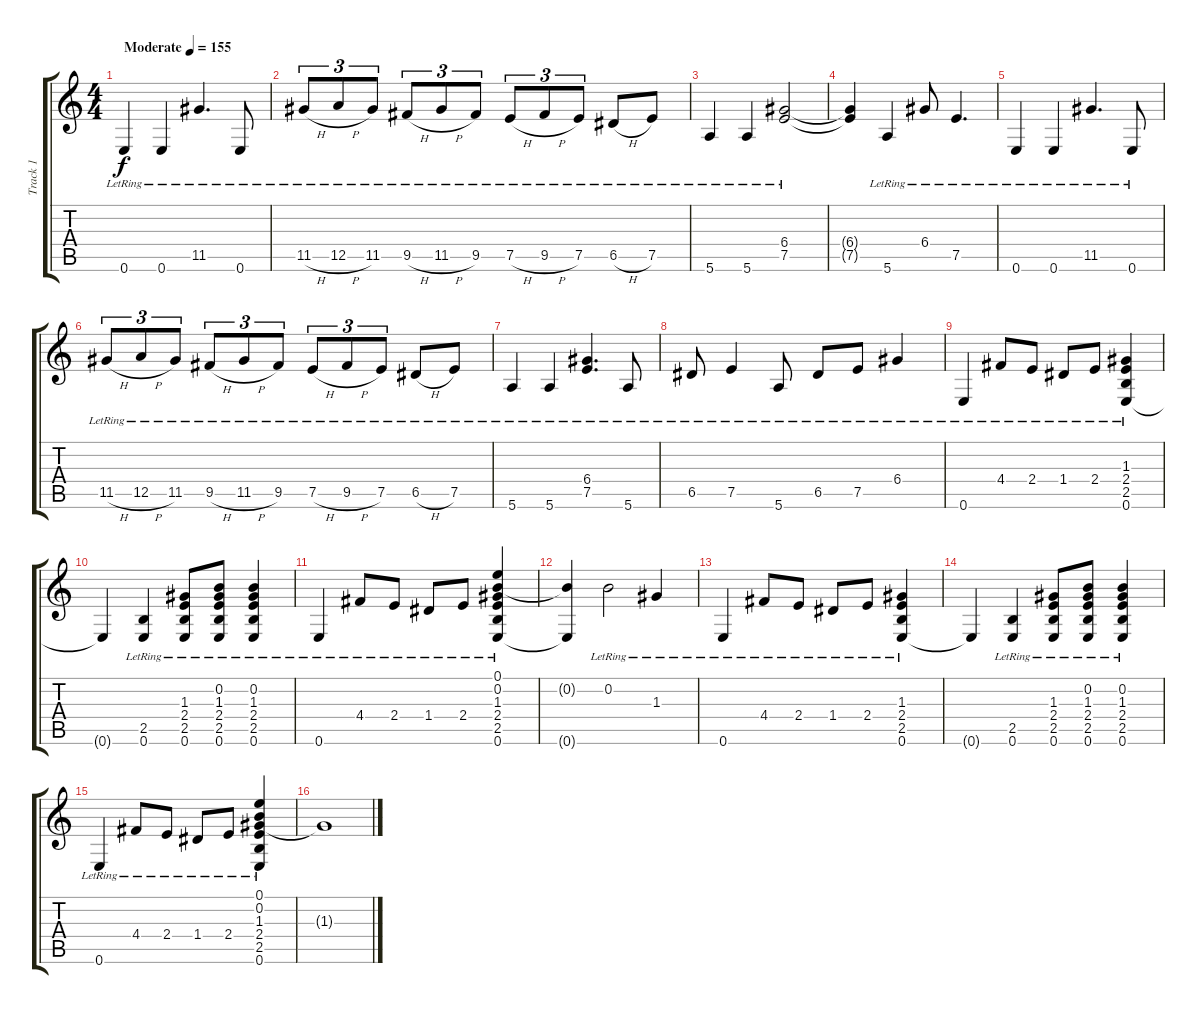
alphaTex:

\track ("Track 1" "Track 1") {instrument acousticguitarsteel}
\staff {score tabs}
\tuning (E4 B3 G3 D3 A2 E2) {hide}
\ts (4 4)
\tempo (155 "Moderate")
\clef g2
\ks c
0.6{lr}.4{dy f instrument acousticguitarsteel} 0.6{lr}.4 11.5{lr}.4{d} 0.6{lr}.8 |
11.5{h lr}.8{tu (3 2)} 12.5{h lr}.8{tu (3 2)} 11.5{lr}.8{tu (3 2)} 9.5{h lr}.8{tu (3 2)} 11.5{h lr}.8{tu (3 2)} 9.5{lr}.8{tu (3 2)} 7.5{h lr}.8{tu (3 2)} 9.5{h lr}.8{tu (3 2)} 7.5{lr}.8{tu (3 2)} 6.5{h lr}.8 7.5{lr}.8 |
5.6{lr}.4 5.6{lr}.4 (6.4{lr} 7.5{lr}).2 |
(6.4{t} 7.5{t}).4 5.6{lr}.4 6.4{lr}.8 7.5{lr}.4{d} |
0.6{lr}.4 0.6{lr}.4 11.5{lr}.4{d} 0.6{lr}.8 |
11.5{h lr}.8{tu (3 2)} 12.5{h lr}.8{tu (3 2)} 11.5{lr}.8{tu (3 2)} 9.5{h lr}.8{tu (3 2)} 11.5{h lr}.8{tu (3 2)} 9.5{lr}.8{tu (3 2)} 7.5{h lr}.8{tu (3 2)} 9.5{h lr}.8{tu (3 2)} 7.5{lr}.8{tu (3 2)} 6.5{h lr}.8 7.5{lr}.8 |
5.6{lr}.4 5.6{lr}.4 (6.4{lr} 7.5{lr}).4{d} 5.6{lr}.8 |
6.5{lr}.8 7.5{lr}.4 5.6{lr}.8 6.5{lr}.8 7.5{lr}.8 6.4{lr}.4 |
0.6{lr}.4 4.4{lr}.8 2.4{lr}.8 1.4{lr}.8 2.4{lr}.8 (1.3{lr} 2.4{lr} 2.5{lr} 0.6{lr}).4 |
0.6{t}.4 (2.5{lr} 0.6{lr}).4 (1.3{lr} 2.4{lr} 2.5{lr} 0.6{lr}).8 (0.2{lr} 1.3{lr} 2.4{lr} 2.5{lr} 0.6{lr}).8 (0.2{lr} 1.3{lr} 2.4{lr} 2.5{lr} 0.6{lr}).4 |
0.6{lr}.4 4.4{lr}.8 2.4{lr}.8 1.4{lr}.8 2.4{lr}.8 (0.1{lr} 0.2{lr} 1.3{lr} 2.4{lr} 2.5{lr} 0.6{lr}).4 |
(0.2{t} 0.6{t}).4 0.2{lr}.2 1.3{lr}.4 |
0.6{lr}.4 4.4{lr}.8 2.4{lr}.8 1.4{lr}.8 2.4{lr}.8 (1.3{lr} 2.4{lr} 2.5{lr} 0.6{lr}).4 |
0.6{t}.4 (2.5{lr} 0.6{lr}).4 (1.3{lr} 2.4{lr} 2.5{lr} 0.6{lr}).8 (0.2{lr} 1.3{lr} 2.4{lr} 2.5{lr} 0.6{lr}).8 (0.2{lr} 1.3{lr} 2.4{lr} 2.5{lr} 0.6{lr}).4 |
0.6{lr}.4 4.4{lr}.8 2.4{lr}.8 1.4{lr}.8 2.4{lr}.8 (0.1{lr} 0.2{lr} 1.3{lr} 2.4{lr} 2.5{lr} 0.6{lr}).4 |
1.3{t}.1
